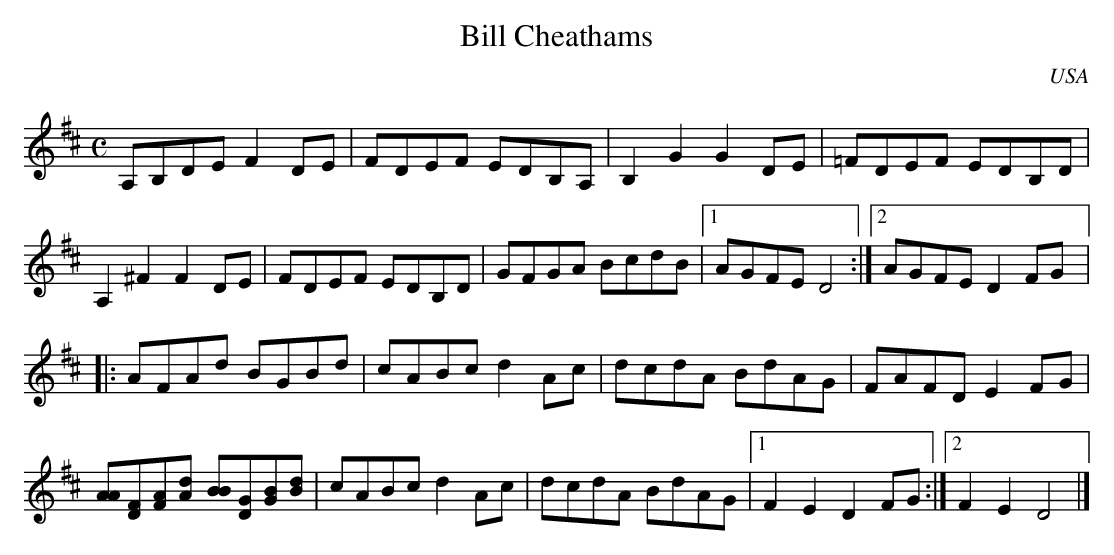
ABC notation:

X:1
T:Bill Cheathams
O:USA
M:C
K:D
A,B,DE F2DE| FDEF EDB,A,| B,2G2 G2DE| =FDEF EDB,D|
A,2^F2 F2DE| FDEF EDB,D| \
GFGA BcdB|1 AGFE D4 :|2 AGFE D2FG|:
AFAd BGBd| cABc d2Ac| dcdA BdAG| FAFD E2FG|
[AA][DF][FA][Ad] [BB][DG][GB][Bd]|cABc d2Ac|\
dcdA BdAG|1 F2E2 D2FG :|2 F2E2 D4|]
